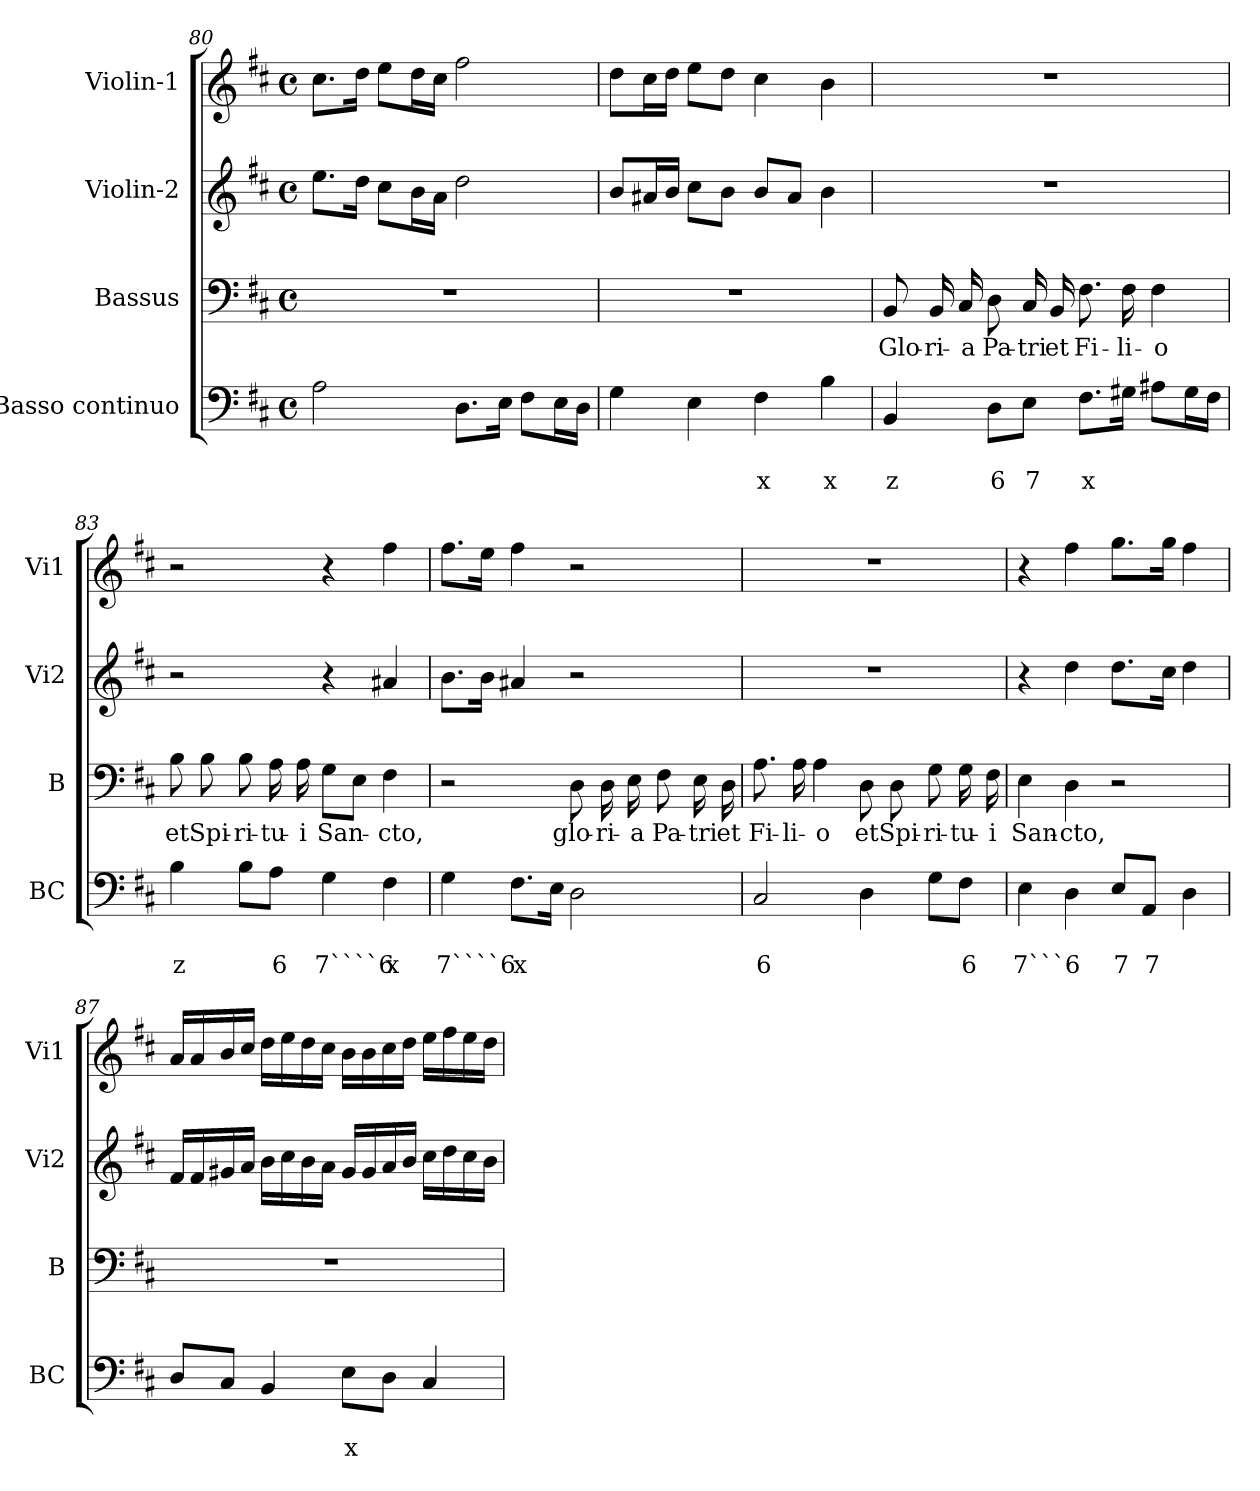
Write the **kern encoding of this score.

**kern	**text	**text	**kern	**text	**kern	**kern
*part4	*part4	*part4	*part3	*part3	*part2	*part1
*staff4	*staff4	*staff4	*staff3	*staff3	*staff2	*staff1
*I"Basso continuo	*	*	*I"Bassus	*	*I"Violin-2	*I"Violin-1
*I'BC	*	*	*I'B	*	*I'Vi2	*I'Vi1
!!LO:PB:g=z
*clefF4	*	*	*clefF4	*	*clefG2	*clefG2
*k[f#c#]	*	*	*k[f#c#]	*	*k[f#c#]	*k[f#c#]
*D:	*	*	*D:	*	*D:	*D:
*M4/4	*	*	*M4/4	*	*M4/4	*M4/4
*met(c)	*	*	*met(c)	*	*met(c)	*met(c)
=80	=80	=80	=80	=80	=80	=80
2A\	.	.	1r	.	8.ee\L	8.cc#\L
.	.	.	.	.	16dd\Jk	16dd\Jk
.	.	.	.	.	8cc#\L	8ee\L
.	.	.	.	.	16b\L	16dd\L
.	.	.	.	.	16a\JJ	16cc#\JJ
8.D\L	.	.	.	.	2dd\	2ff#\
16E\Jk	.	.	.	.	.	.
8F#\L	.	.	.	.	.	.
16E\L	.	.	.	.	.	.
16D\JJ	.	.	.	.	.	.
=81	=81	=81	=81	=81	=81	=81
4G\	.	.	1r	.	8b/L	8dd\L
.	.	.	.	.	16a#X/L	16cc#\L
.	.	.	.	.	16b/JJ	16dd\JJ
4E\	.	.	.	.	8cc#\L	8ee\L
.	.	.	.	.	8b\J	8dd\J
!	!	!LO:LY:b	!	!	!	!
4F#\	.	x	.	.	8b/L	4cc#\
.	.	.	.	.	8a#/J	.
!	!	!LO:LY:b	!	!	!	!
4B\	.	x	.	.	4b\	4b\
=82	=82	=82	=82	=82	=82	=82
!	!	!LO:LY:b	!	!	!	!
!	!	!	!	!LO:LY:b	!	!
4BB/	.	z	8BB/	Glo-	1r	1r
!	!	!	!	!LO:LY:b	!	!
.	.	.	16BB/	-ri-	.	.
!	!	!	!	!LO:LY:b	!	!
.	.	.	16C#/	-a	.	.
!	!	!LO:LY:b	!	!	!	!
!	!	!	!	!LO:LY:b	!	!
8D\L	.	6	8D\	Pa-	.	.
!	!	!LO:LY:b	!	!	!	!
!	!	!	!	!LO:LY:b	!	!
8E\J	.	7	16C#/	-tri	.	.
!	!	!	!	!LO:LY:b	!	!
.	.	.	16BB/	et	.	.
!	!	!LO:LY:b	!	!	!	!
!	!	!	!	!LO:LY:b	!	!
8.F#\L	.	x	8.F#\	Fi-	.	.
!	!	!	!	!LO:LY:b	!	!
16G#X\Jk	.	.	16F#\	-li-	.	.
!	!	!	!	!LO:LY:b	!	!
8A#X\L	.	.	4F#\	-o	.	.
16G#\L	.	.	.	.	.	.
16F#\JJ	.	.	.	.	.	.
!!LO:LB:g=z
=83	=83	=83	=83	=83	=83	=83
!	!	!LO:LY:b	!	!	!	!
!	!	!	!	!LO:LY:b	!	!
4B\	.	z	8B\	et	2r	2r
!	!	!	!	!LO:LY:b	!	!
.	.	.	8B\	Spi-	.	.
!	!	!	!	!LO:LY:b	!	!
8B\L	.	.	8B\	-ri-	.	.
!	!	!LO:LY:b	!	!	!	!
!	!	!	!	!LO:LY:b	!	!
8A\J	.	6	16A\	-tu-	.	.
!	!	!	!	!LO:LY:b	!	!
.	.	.	16A\	-i	.	.
!	!	!LO:LY:b	!	!	!	!
!	!	!	!	!LO:LY:b	!	!
4G\	.	7````6	8G\L	San-	4r	4r
.	.	.	8E\J	.	.	.
!	!	!LO:LY:b	!	!	!	!
!	!	!	!	!LO:LY:b	!	!
4F#\	.	x	4F#\	-cto,	4a#X/	4ff#\
=84	=84	=84	=84	=84	=84	=84
!	!	!LO:LY:b	!	!	!	!
4G\	.	7````6	2r	.	8.b\L	8.ff#\L
.	.	.	.	.	16b\Jk	16ee\Jk
!	!	!LO:LY:b	!	!	!	!
8.F#\L	.	x	.	.	4a#X/	4ff#\
16E\Jk	.	.	.	.	.	.
!	!	!	!	!LO:LY:b	!	!
2D\	.	.	8D\	glo-	2r	2r
!	!	!	!	!LO:LY:b	!	!
.	.	.	16D\	-ri-	.	.
!	!	!	!	!LO:LY:b	!	!
.	.	.	16E\	-a	.	.
!	!	!	!	!LO:LY:b	!	!
.	.	.	8F#\	Pa-	.	.
!	!	!	!	!LO:LY:b	!	!
.	.	.	16E\	-tri	.	.
!	!	!	!	!LO:LY:b	!	!
.	.	.	16D\	et	.	.
=85	=85	=85	=85	=85	=85	=85
!	!	!LO:LY:b	!	!	!	!
!	!	!	!	!LO:LY:b	!	!
2C#/	.	6	8.A\	Fi-	1r	1r
!	!	!	!	!LO:LY:b	!	!
.	.	.	16A\	-li-	.	.
!	!	!	!	!LO:LY:b	!	!
.	.	.	4A\	-o	.	.
!	!	!	!	!LO:LY:b	!	!
4D\	.	.	8D\	et	.	.
!	!	!	!	!LO:LY:b	!	!
.	.	.	8D\	Spi-	.	.
!	!	!	!	!LO:LY:b	!	!
8G\L	.	.	8G\	-ri-	.	.
!	!	!LO:LY:b	!	!	!	!
!	!	!	!	!LO:LY:b	!	!
8F#\J	.	6	16G\	-tu-	.	.
!	!	!	!	!LO:LY:b	!	!
.	.	.	16F#\	-i	.	.
!!LO:LB:g=z
=86	=86	=86	=86	=86	=86	=86
!	!	!LO:LY:b	!	!	!	!
!	!	!	!	!LO:LY:b	!	!
4E\	.	7```6	4E\	San-	4r	4r
!	!	!	!	!LO:LY:b	!	!
4D\	.	.	4D\	-cto,	4dd\	4ff#\
!	!	!LO:LY:b	!	!	!	!
8E/L	.	7	2r	.	8.dd\L	8.gg\L
!	!	!LO:LY:b	!	!	!	!
8AA/J	.	7	.	.	.	.
.	.	.	.	.	16cc#\Jk	16gg\Jk
4D\	.	.	.	.	4dd\	4ff#\
=87	=87	=87	=87	=87	=87	=87
8D/L	.	.	1r	.	16f#/LL	16a/LL
.	.	.	.	.	16f#/	16a/
8C#/J	.	.	.	.	16g#X/	16b/
.	.	.	.	.	16a/JJ	16cc#/JJ
4BB/	.	.	.	.	16b\LL	16dd\LL
.	.	.	.	.	16cc#\	16ee\
.	.	.	.	.	16b\	16dd\
.	.	.	.	.	16a\JJ	16cc#\JJ
!	!	!LO:LY:b	!	!	!	!
8E\L	.	x	.	.	16g#/LL	16b\LL
.	.	.	.	.	16g#/	16b\
8D\J	.	.	.	.	16a/	16cc#\
.	.	.	.	.	16b/JJ	16dd\JJ
4C#/	.	.	.	.	16cc#\LL	16ee\LL
.	.	.	.	.	16dd\	16ff#\
.	.	.	.	.	16cc#\	16ee\
.	.	.	.	.	16b\JJ	16dd\JJ
=	=	=	=	=	=	=
*-	*-	*-	*-	*-	*-	*-
